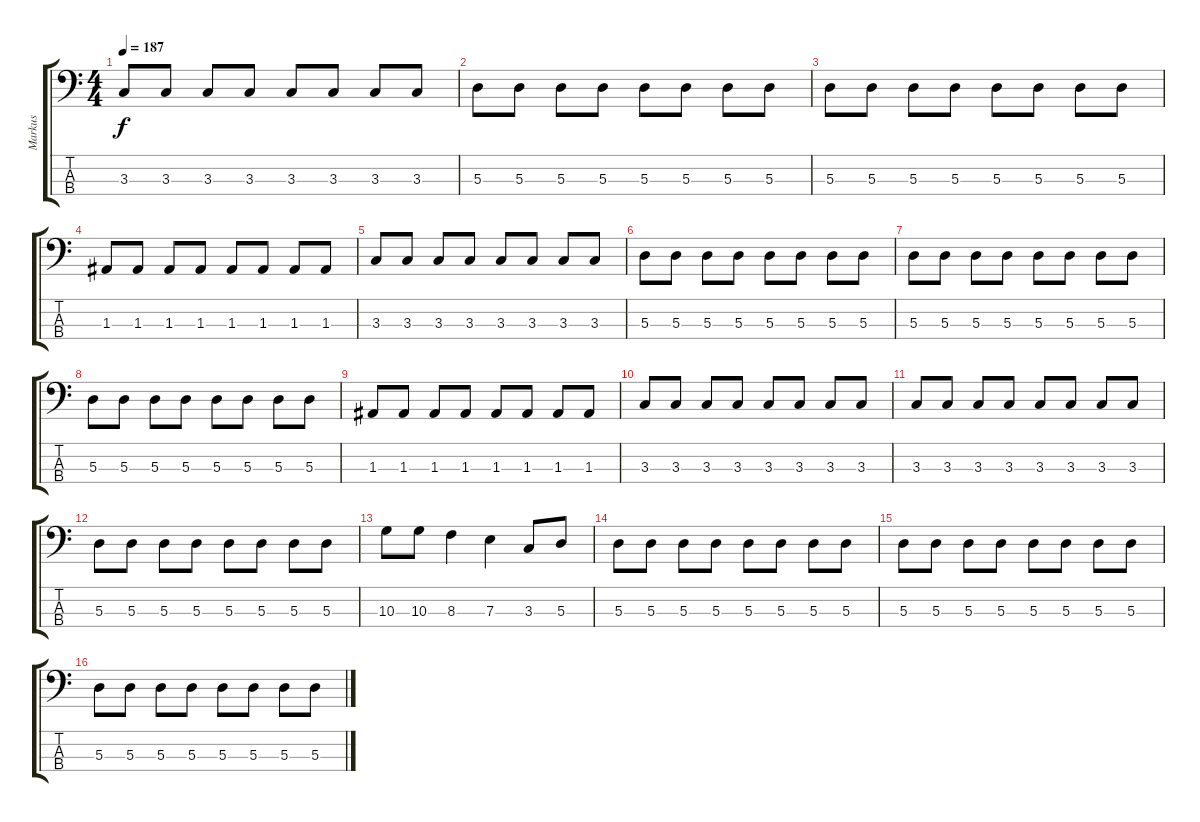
\track ("Markus" "Markus") {instrument electricbassfinger}
\staff {score tabs}
\tuning (G2 D2 A1 E1) {hide}
\ts (4 4)
\tempo 187
\clef f4
\ks c
3.3.8{dy f} 3.3.8 3.3.8 3.3.8 3.3.8 3.3.8 3.3.8 3.3.8 |
5.3.8 5.3.8 5.3.8 5.3.8 5.3.8 5.3.8 5.3.8 5.3.8 |
5.3.8 5.3.8 5.3.8 5.3.8 5.3.8 5.3.8 5.3.8 5.3.8 |
1.3.8 1.3.8 1.3.8 1.3.8 1.3.8 1.3.8 1.3.8 1.3.8 |
3.3.8 3.3.8 3.3.8 3.3.8 3.3.8 3.3.8 3.3.8 3.3.8 |
5.3.8 5.3.8 5.3.8 5.3.8 5.3.8 5.3.8 5.3.8 5.3.8 |
5.3.8 5.3.8 5.3.8 5.3.8 5.3.8 5.3.8 5.3.8 5.3.8 |
5.3.8 5.3.8 5.3.8 5.3.8 5.3.8 5.3.8 5.3.8 5.3.8 |
1.3.8 1.3.8 1.3.8 1.3.8 1.3.8 1.3.8 1.3.8 1.3.8 |
3.3.8 3.3.8 3.3.8 3.3.8 3.3.8 3.3.8 3.3.8 3.3.8 |
3.3.8 3.3.8 3.3.8 3.3.8 3.3.8 3.3.8 3.3.8 3.3.8 |
5.3.8 5.3.8 5.3.8 5.3.8 5.3.8 5.3.8 5.3.8 5.3.8 |
10.3.8 10.3.8 8.3.4 7.3.4 3.3.8 5.3.8 |
5.3.8 5.3.8 5.3.8 5.3.8 5.3.8 5.3.8 5.3.8 5.3.8 |
5.3.8 5.3.8 5.3.8 5.3.8 5.3.8 5.3.8 5.3.8 5.3.8 |
5.3.8 5.3.8 5.3.8 5.3.8 5.3.8 5.3.8 5.3.8 5.3.8
